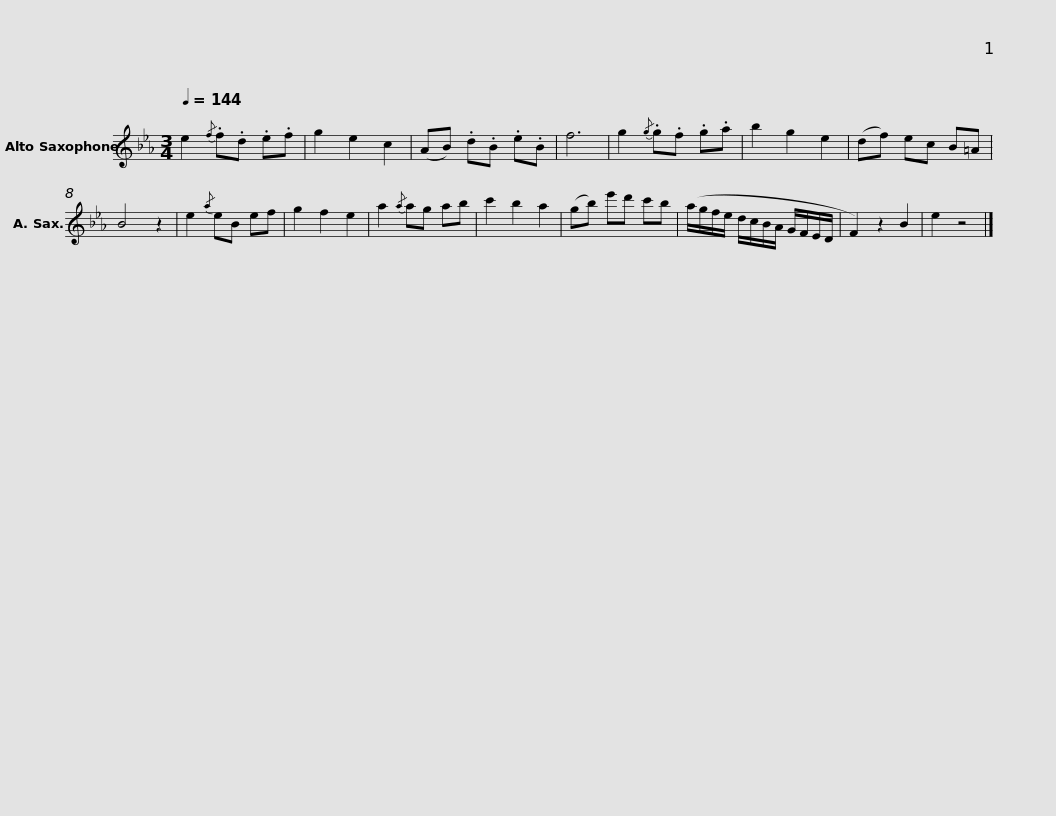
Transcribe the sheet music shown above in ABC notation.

X:1
L:1/8
Q:1/4=144
M:3/4
I:linebreak $
K:none
V:1 treble transpose=-9
V:1
[K:Eb] e2{/f} .f.d .e.f | g2 e2 c2 | (AB) .d.B .e.B | f6 | g2{/g} .g.f .g.a | %5
 b2 g2 e2 | (df) ec B=A | B4 z2 | e2{/a} eB ef |$ g2 f2 e2 | %10
 a2{/a} ag ab | c'2 b2 a2 | (gb) e'd' c'b | (a/g/f/e/ d/c/B/A/ G/F/E/D/ | F2) z2 B2 | %15
 e2 z4 |] %16
